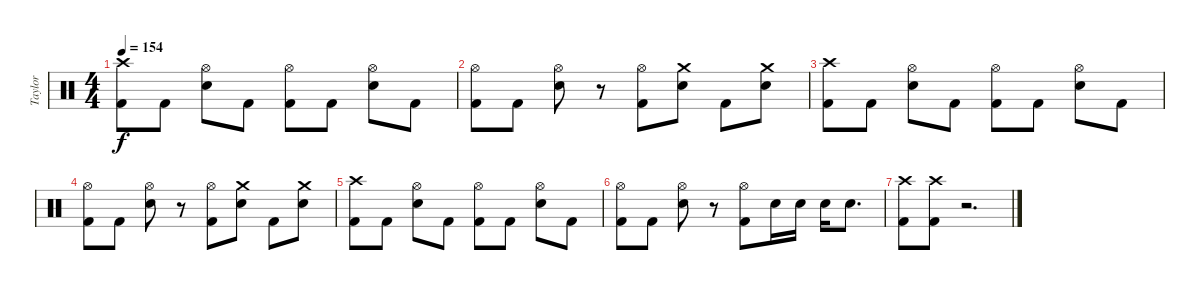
\track ("Taylor" "Taylor") {instrument percussion}
\staff {score}
\articulation defaults
\ts (4 4)
\tempo 154
\clef neutral
\ks c
("Crash high (hit)" "Kick (hit) 2").8{dy f} "Kick (hit) 2".8 ("Hi-Hat (open)" "Snare (hit) 2").8 "Kick (hit) 2".8 ("Hi-Hat (open)" "Kick (hit) 2").8 "Kick (hit) 2".8 ("Hi-Hat (open)" "Snare (hit) 2").8 "Kick (hit) 2".8 |
("Hi-Hat (open)" "Kick (hit) 2").8 "Kick (hit) 2".8 ("Hi-Hat (open)" "Snare (hit) 2").8 r.8 ("Hi-Hat (open)" "Kick (hit) 2").8 ("Crash medium (hit)" "Snare (hit) 2").8 "Kick (hit) 2".8 ("Crash medium (hit)" "Snare (hit) 2").8 |
("Crash high (hit)" "Kick (hit) 2").8 "Kick (hit) 2".8 ("Hi-Hat (open)" "Snare (hit) 2").8 "Kick (hit) 2".8 ("Hi-Hat (open)" "Kick (hit) 2").8 "Kick (hit) 2".8 ("Hi-Hat (open)" "Snare (hit) 2").8 "Kick (hit) 2".8 |
("Hi-Hat (open)" "Kick (hit) 2").8 "Kick (hit) 2".8 ("Hi-Hat (open)" "Snare (hit) 2").8 r.8 ("Hi-Hat (open)" "Kick (hit) 2").8 ("Crash medium (hit)" "Snare (hit) 2").8 "Kick (hit) 2".8 ("Crash medium (hit)" "Snare (hit) 2").8 |
("Crash high (hit)" "Kick (hit) 2").8 "Kick (hit) 2".8 ("Hi-Hat (open)" "Snare (hit) 2").8 "Kick (hit) 2".8 ("Hi-Hat (open)" "Kick (hit) 2").8 "Kick (hit) 2".8 ("Hi-Hat (open)" "Snare (hit) 2").8 "Kick (hit) 2".8 |
("Hi-Hat (open)" "Kick (hit) 2").8 "Kick (hit) 2".8 ("Hi-Hat (open)" "Snare (hit) 2").8 r.8 ("Hi-Hat (open)" "Kick (hit) 2").8 "Snare (hit) 2".16 "Snare (hit) 2".16 "Snare (hit) 2".16 "Snare (hit) 2".8{d} |
("Crash high (hit)" "Kick (hit) 2").8 ("Crash high (hit)" "Kick (hit) 2").8 r.2{d}
